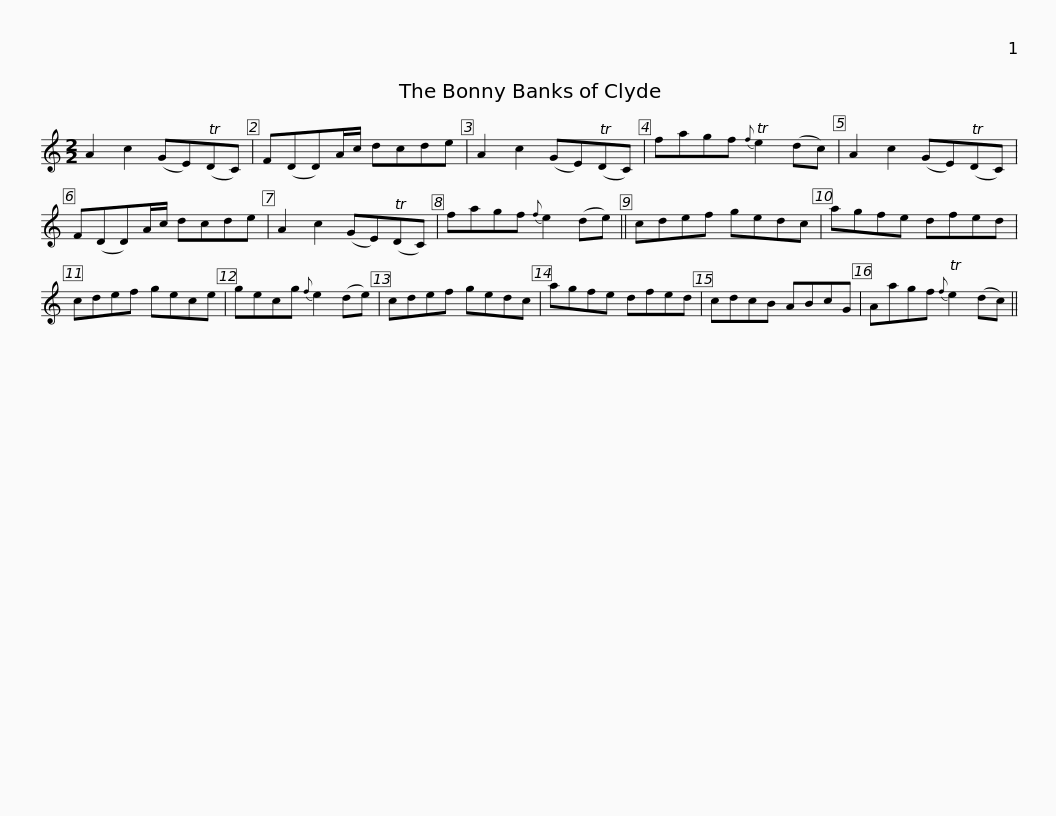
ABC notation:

X:1
L:1/8
M:2/2
I:linebreak $
K:C
V:1 treble
V:1
 A2 c2 (GE)(TDC) | F(DD)A/c/ dcde | A2 c2 (GE)(TDC) | fagf{f} Te2 (dc) | A2 c2 (GE)(TDC) | %5
 F(DD)A/c/ dcde |$ A2 c2 (GE)(TDC) | fagf{f} e2 (de) || cdef gedc | agfe dfed | %10
 cdef gece | gecg{f} e2 (de) |$ cdef gedc | agfe dfed | cdcB ABcG | %15
 Aagf{f} Te2 (dc) || %16
